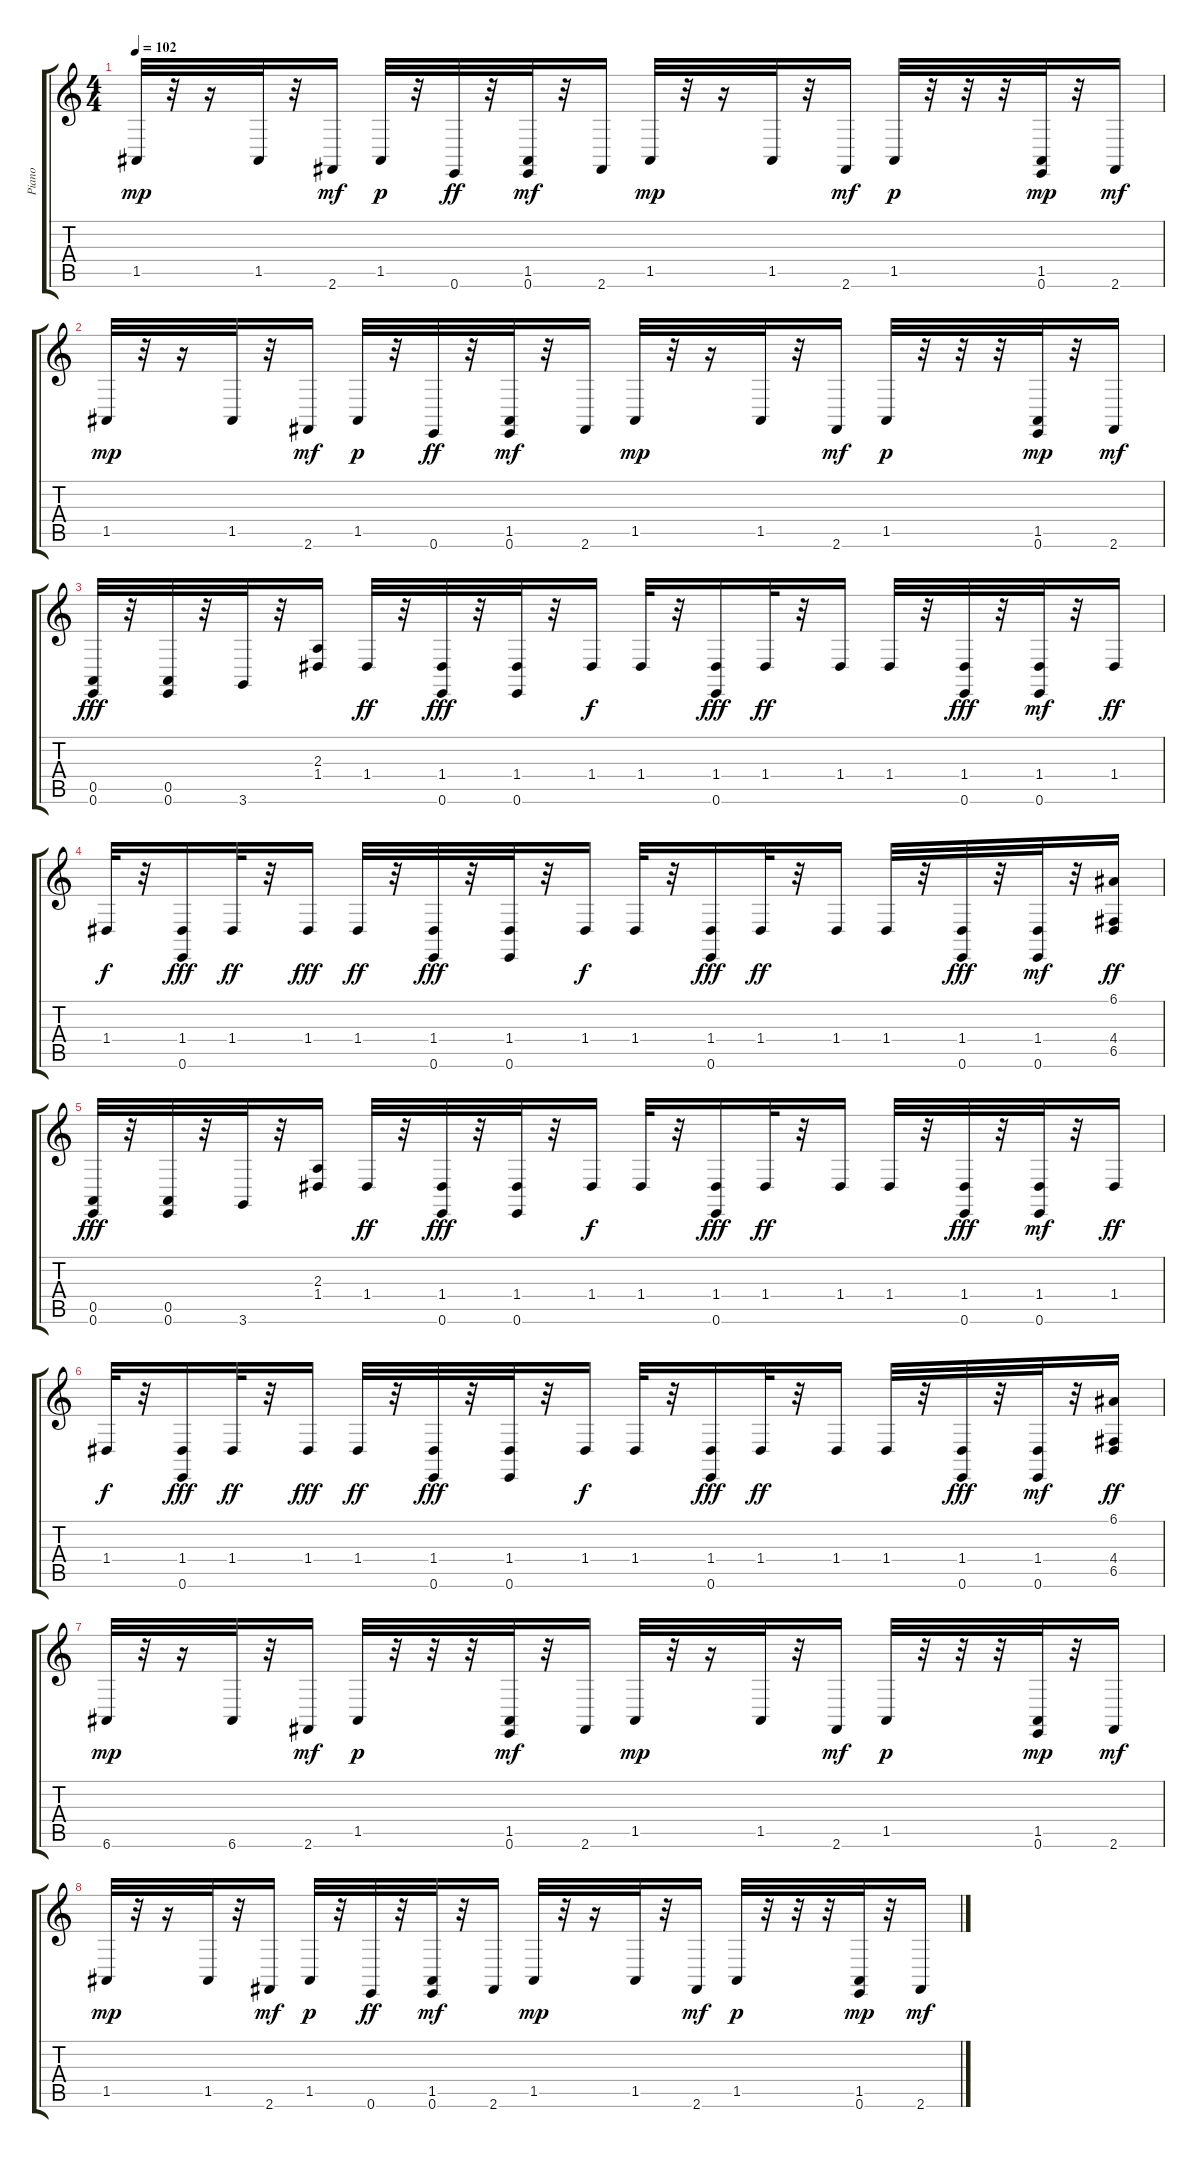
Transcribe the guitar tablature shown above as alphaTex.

\track ("Piano" "Piano") {instrument acousticgrandpiano}
\staff {score tabs}
\tuning (E4 B3 G3 D3 A2 E2) {hide}
\ts (4 4)
\tempo 102
\clef g2
\ks c
1.5.32{dy mp} r.32 r.16 1.5.32 r.32 2.6.16{dy mf} 1.5.32{dy p} r.32 0.6.32{dy ff} r.32 (1.5 0.6).32{dy mf} r.32 2.6.16 1.5.32{dy mp} r.32 r.16 1.5.32 r.32 2.6.16{dy mf} 1.5.32{dy p} r.32 r.32 r.32 (1.5 0.6).32{dy mp} r.32 2.6.16{dy mf} |
1.5.32{dy mp} r.32 r.16 1.5.32 r.32 2.6.16{dy mf} 1.5.32{dy p} r.32 0.6.32{dy ff} r.32 (1.5 0.6).32{dy mf} r.32 2.6.16 1.5.32{dy mp} r.32 r.16 1.5.32 r.32 2.6.16{dy mf} 1.5.32{dy p} r.32 r.32 r.32 (1.5 0.6).32{dy mp} r.32 2.6.16{dy mf} |
(0.5 0.6).32{dy fff} r.32 (0.5 0.6).32 r.32 3.6.32 r.32 (2.3 1.4).16 1.4.32{dy ff} r.32 (1.4 0.6).32{dy fff} r.32 (1.4 0.6).32 r.32 1.4.16{dy f} 1.4.32 r.32 (1.4 0.6).16{dy fff} 1.4.32{dy ff} r.32 1.4.16 1.4.32 r.32 (1.4 0.6).32{dy fff} r.32 (1.4 0.6).32{dy mf} r.32 1.4.16{dy ff} |
1.4.32{dy f} r.32 (1.4 0.6).16{dy fff} 1.4.32{dy ff} r.32 1.4.16{dy fff} 1.4.32{dy ff} r.32 (1.4 0.6).32{dy fff} r.32 (1.4 0.6).32 r.32 1.4.16{dy f} 1.4.32 r.32 (1.4 0.6).16{dy fff} 1.4.32{dy ff} r.32 1.4.16 1.4.32 r.32 (1.4 0.6).32{dy fff} r.32 (1.4 0.6).32{dy mf} r.32 (6.1 4.4 6.5).16{dy ff} |
(0.5 0.6).32{dy fff} r.32 (0.5 0.6).32 r.32 3.6.32 r.32 (2.3 1.4).16 1.4.32{dy ff} r.32 (1.4 0.6).32{dy fff} r.32 (1.4 0.6).32 r.32 1.4.16{dy f} 1.4.32 r.32 (1.4 0.6).16{dy fff} 1.4.32{dy ff} r.32 1.4.16 1.4.32 r.32 (1.4 0.6).32{dy fff} r.32 (1.4 0.6).32{dy mf} r.32 1.4.16{dy ff} |
1.4.32{dy f} r.32 (1.4 0.6).16{dy fff} 1.4.32{dy ff} r.32 1.4.16{dy fff} 1.4.32{dy ff} r.32 (1.4 0.6).32{dy fff} r.32 (1.4 0.6).32 r.32 1.4.16{dy f} 1.4.32 r.32 (1.4 0.6).16{dy fff} 1.4.32{dy ff} r.32 1.4.16 1.4.32 r.32 (1.4 0.6).32{dy fff} r.32 (1.4 0.6).32{dy mf} r.32 (6.1 4.4 6.5).16{dy ff} |
6.6.32{dy mp} r.32 r.16 6.6.32 r.32 2.6.16{dy mf} 1.5.32{dy p} r.32 r.32 r.32 (1.5 0.6).32{dy mf} r.32 2.6.16 1.5.32{dy mp} r.32 r.16 1.5.32 r.32 2.6.16{dy mf} 1.5.32{dy p} r.32 r.32 r.32 (1.5 0.6).32{dy mp} r.32 2.6.16{dy mf} |
1.5.32{dy mp} r.32 r.16 1.5.32 r.32 2.6.16{dy mf} 1.5.32{dy p} r.32 0.6.32{dy ff} r.32 (1.5 0.6).32{dy mf} r.32 2.6.16 1.5.32{dy mp} r.32 r.16 1.5.32 r.32 2.6.16{dy mf} 1.5.32{dy p} r.32 r.32 r.32 (1.5 0.6).32{dy mp} r.32 2.6.16{dy mf}
